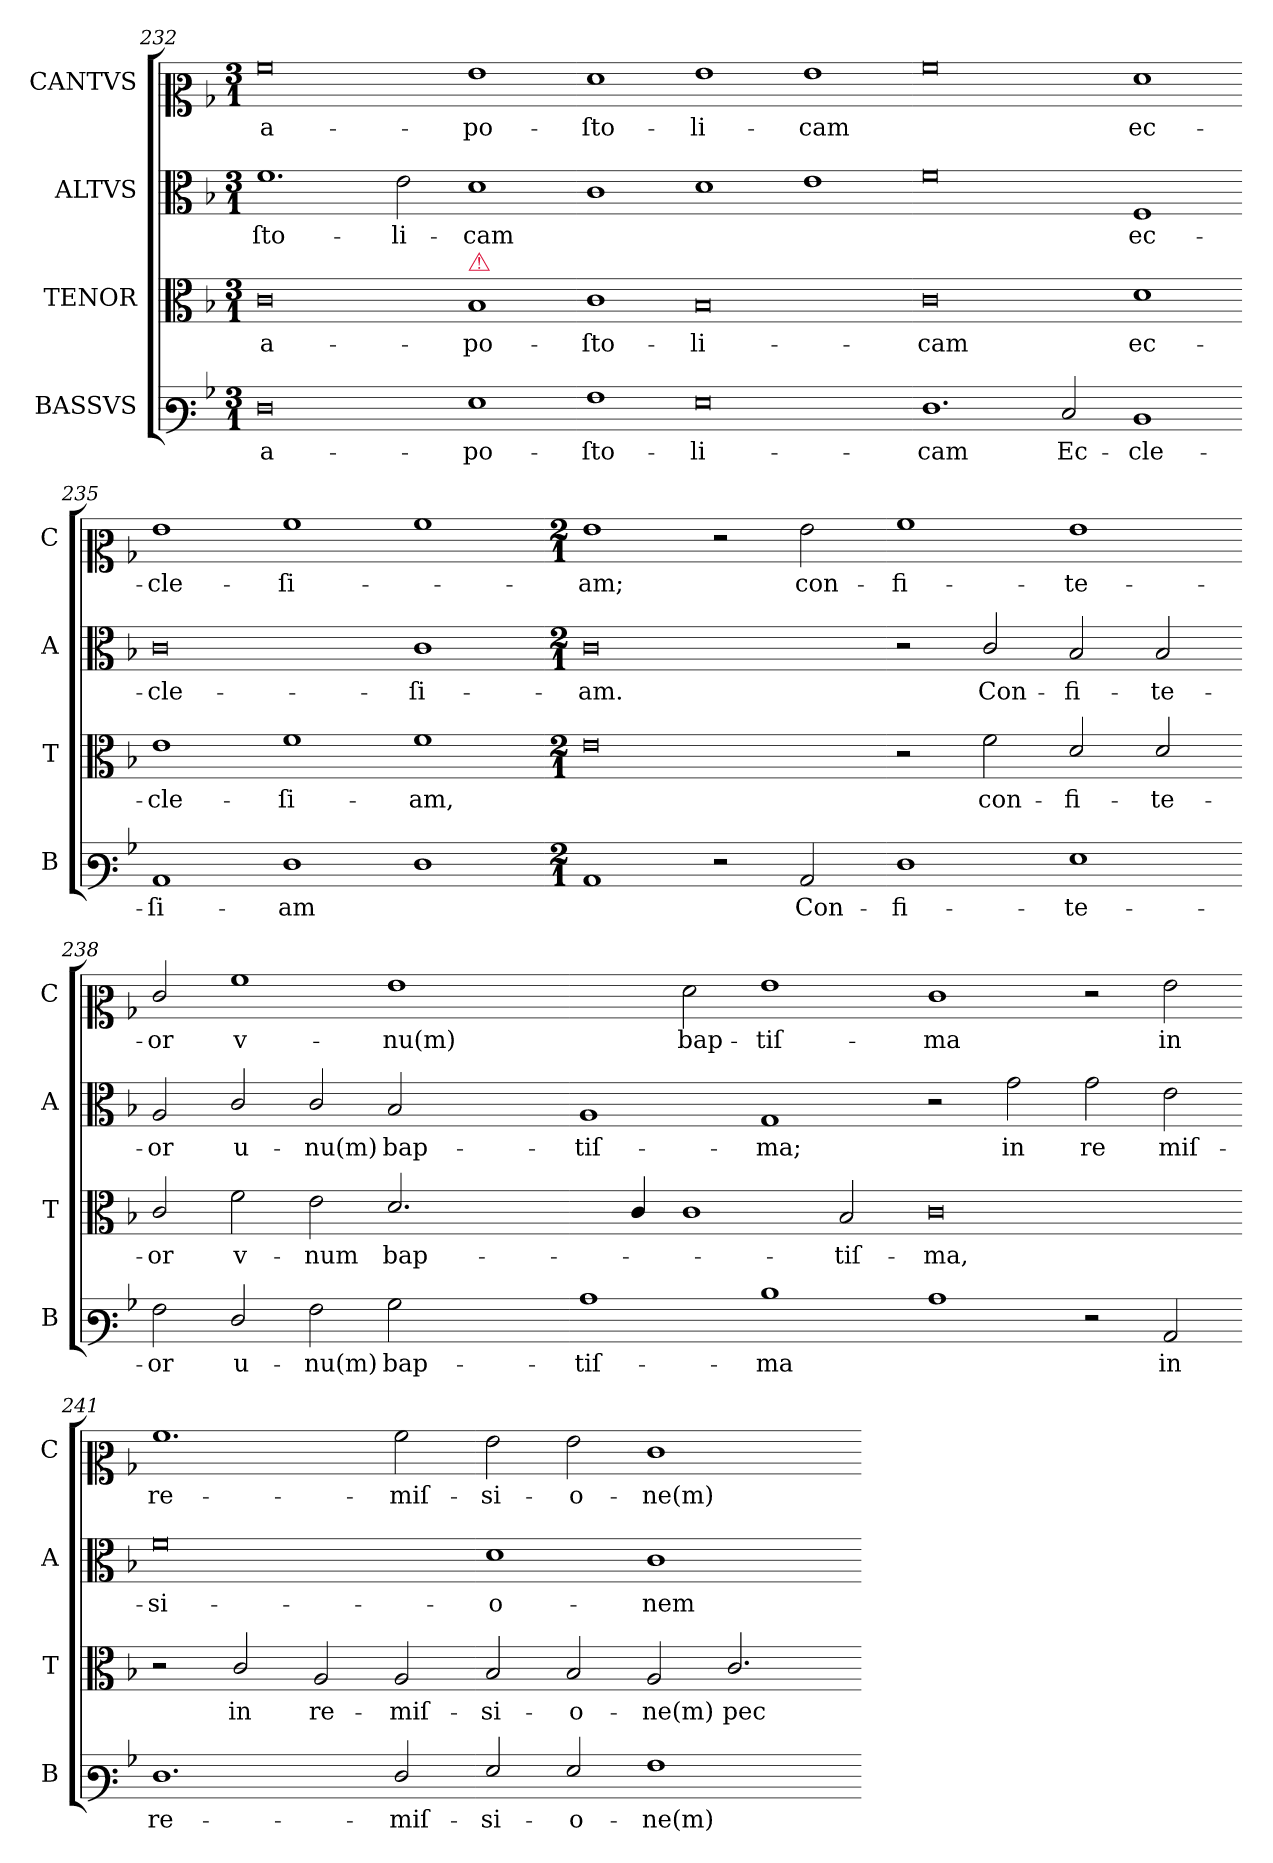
**kern	**text	**kern	**text	**kern	**text	**kern	**text
*part4	*part4	*part3	*part3	*part2	*part2	*part1	*part1
*staff4	*staff4	*staff3	*staff3	*staff2	*staff2	*staff1	*staff1
*I"BASSVS	*	*I"TENOR	*	*I"ALTVS	*	*I"CANTVS	*
*I'B	*	*I'T	*	*I'A	*	*I'C	*
*clefF3	*	*clefC3	*	*clefC3	*	*clefC2	*
*k[b-]	*	*k[b-]	*	*k[b-]	*	*k[b-]	*
*F:	*	*F:	*	*F:	*	*F:	*
*M3/1	*	*M3/1	*	*M3/1	*	*M3/1	*
=232	=232	=232	=232	=232	=232	=232	=232
0F	a-	0c	a-	1.f	-ſto-	0a	a-
.	.	.	.	2e\	-li-	.	.
!	!	!LO:TX:a:color=crimson:t=⚠	!	!	!	!	!
1G	-po-	1B-	-po-	1d	-cam	1g	-po-
=233-	=233-	=233-	=233-	=233-	=233-	=233-	=233-
1A	-ſto-	1c	-ſto-	1c	.	1f	-ſto-
0G	-li-	0B-	-li-	1d	.	1g	-li-
.	.	.	.	1e	.	1g	-cam
=234-	=234-	=234-	=234-	=234-	=234-	=234-	=234-
1.F	-cam	0c	-cam	0f	.	0a	.
2E/	Ec-	.	.	.	.	.	.
1D	-cle-	1d	ec-	1F	ec-	1f	ec-
=235-	=235-	=235-	=235-	=235-	=235-	=235-	=235-
1C	-ſi-	1e	-cle-	0c	-cle-	1g	-cle-
1F	-am	1f	-ſi-	.	.	1a	-ſi-
1F	.	1f	-am,	1c	-ſi-	1a	.
=236-	=236-	=236-	=236-	=236-	=236-	=236-	=236-
*M2/1	*	*M2/1	*	*M2/1	*	*M2/1	*
1C	.	0e	.	0c	-am.	1g	-am;
2r	.	.	.	.	.	2r	.
2C/	Con-	.	.	.	.	2g\	con-
=237-	=237-	=237-	=237-	=237-	=237-	=237-	=237-
1F	-fi-	2r	.	2r	.	1a	fi-
.	.	2f\	con-	2c/	Con-	.	.
1G	-te-	2d/	-fi-	2B-/	-fi-	1g	-te-
.	.	2d/	-te-	2B-/	-te-	.	.
=238-	=238-	=238-	=238-	=238-	=238-	=238-	=238-
2A\	-or	2c/	-or	2A/	-or	2e/	-or
2F/	u-	2f\	v-	2c/	u-	1a	v-
2A\	-nu(m)	2e\	-num	2c/	-nu(m)	.	.
2B-\	bap-	2.d/	bap-	2B-/	bap-	1g\	-nu(m)
2ryy	.	.	.	2ryy	.	.	.
.	.	4ryy	.	.	.	.	.
=239-	=239-	=239-	=239-	=239-	=239-	=239-	=239-
1c	-tiſ-	4ryy	.	1A	-tiſ-	2ryy	.
.	.	4c/	.	.	.	.	.
.	.	1c	.	.	.	2f\	bap-
1d	-ma	.	.	1G	-ma;	1g	-tiſ-
.	.	2B-/	-tiſ-	.	.	.	.
=240-	=240-	=240-	=240-	=240-	=240-	=240-	=240-
1c	.	0c	-ma,	2r	.	1e	-ma
.	.	.	.	2g\	in	.	.
2r	.	.	.	2g\	re	2r	.
2C/	in	.	.	2e\	miſ-	2g\	in
=241-	=241-	=241-	=241-	=241-	=241-	=241-	=241-
1.F	re-	2r	.	0f	-si-	1.a	re-
.	.	2c/	in	.	.	.	.
.	.	2A/	re-	.	.	.	.
2F/	-miſ-	2A/	-miſ-	.	.	2a\	-miſ-
=242-	=242-	=242-	=242-	=242-	=242-	=242-	=242-
2G/	-si-	2B-/	-si-	1d	-o-	2g\	-si-
2G/	-o-	2B-/	-o-	.	.	2g\	-o-
1A	-ne(m)	2A/	-ne(m)	1c	-nem	1e	-ne(m)
.	.	2.c/	pec-	.	.	.	.
4ryy	.	.	.	4ryy	.	4ryy	.
=-	=-	=-	=-	=-	=-	=-	=-
*-	*-	*-	*-	*-	*-	*-	*-
